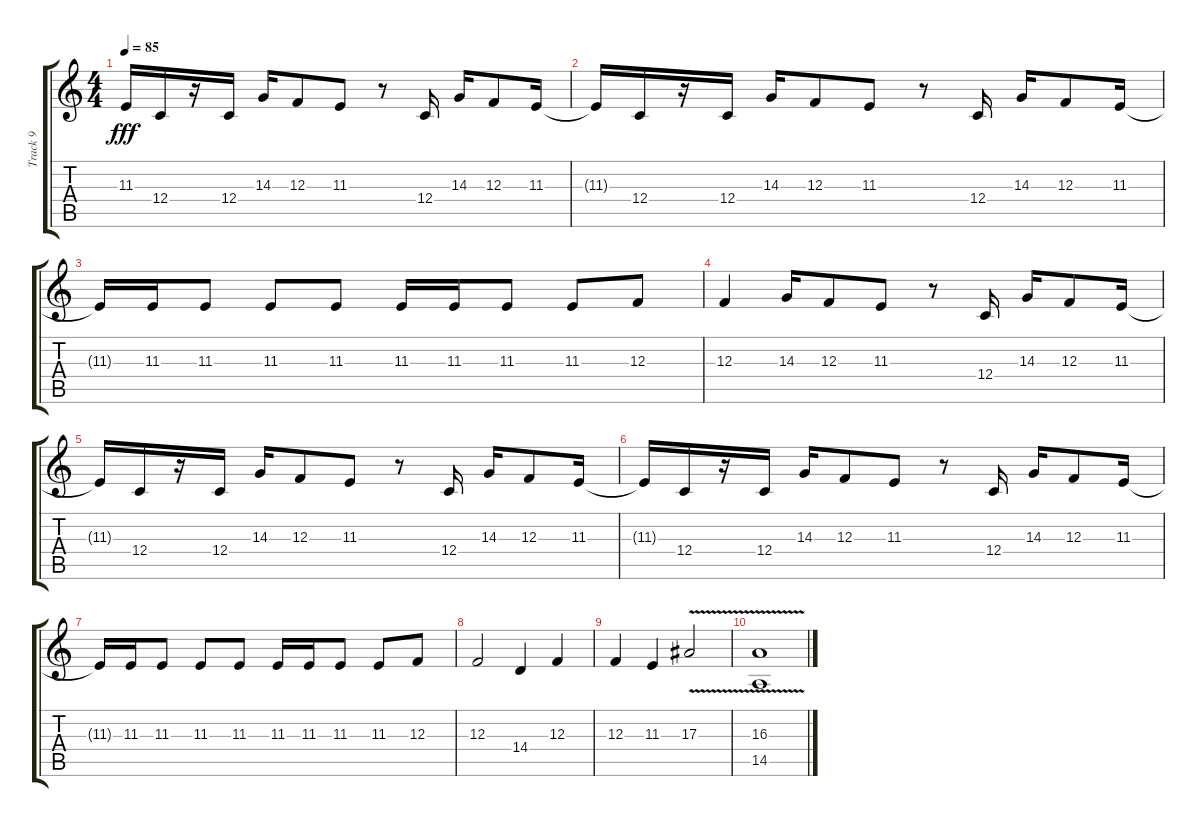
\track ("Track 9" "Track 9") {instrument lead1square}
\staff {score tabs}
\tuning (D4 A3 F3 C3 G2 C2) {hide}
\ts (4 4)
\tempo 85
\clef g2
\ks c
11.3{t}.16{dy fff} 12.4.16 r.16 12.4.16 14.3.16 12.3.8 11.3.8 r.8 12.4.16 14.3.16 12.3.8 11.3.16 |
11.3{t}.16 12.4.16 r.16 12.4.16 14.3.16 12.3.8 11.3.8 r.8 12.4.16 14.3.16 12.3.8 11.3.16 |
11.3{t}.16 11.3.16 11.3.8 11.3.8 11.3.8 11.3.16 11.3.16 11.3.8 11.3.8 12.3.8 |
12.3.4 14.3.16 12.3.8 11.3.8 r.8 12.4.16 14.3.16 12.3.8 11.3.16 |
11.3{t}.16 12.4.16 r.16 12.4.16 14.3.16 12.3.8 11.3.8 r.8 12.4.16 14.3.16 12.3.8 11.3.16 |
11.3{t}.16 12.4.16 r.16 12.4.16 14.3.16 12.3.8 11.3.8 r.8 12.4.16 14.3.16 12.3.8 11.3.16 |
11.3{t}.16 11.3.16 11.3.8 11.3.8 11.3.8 11.3.16 11.3.16 11.3.8 11.3.8 12.3.8 |
12.3.2 14.4.4 12.3.4 |
12.3.4 11.3.4 17.3{v}.2 |
(16.3{v} 14.5{v}).1
